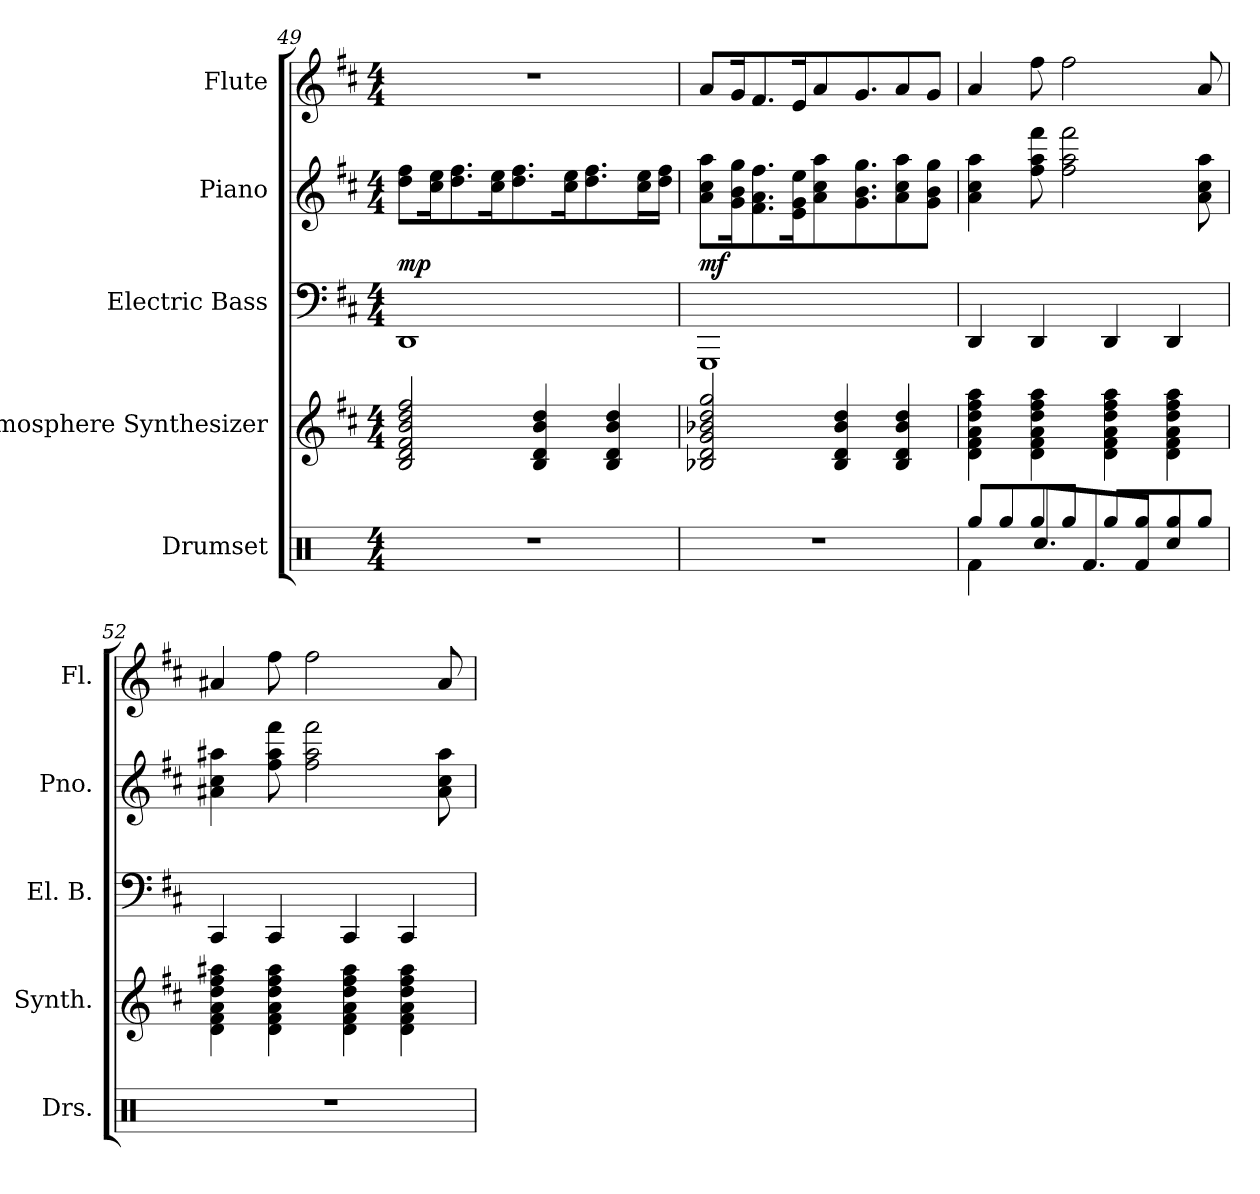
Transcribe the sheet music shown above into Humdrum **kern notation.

**kern	**kern	**kern	**kern	**dynam	**kern
*part5	*part4	*part3	*part2	*part2	*part1
*staff5	*staff4	*staff3	*staff2	*staff2	*staff1
*I"Drumset	*I"Atmosphere Synthesizer	*I"Electric Bass	*I"Piano	*	*I"Flute
*I'Drs.	*I'Synth.	*I'El. B.	*I'Pno.	*	*I'Fl.
!!LO:PB:g=z
*clefX	*clefG2	*clefF4	*clefG2	*	*clefG2
*	*ITrd7c12	*ITrd7c12	*	*	*
*k[]	*k[f#c#]	*k[f#c#]	*k[f#c#]	*	*k[f#c#]
*M4/4	*M4/4	*M4/4	*M4/4	*	*M4/4
=49	=49	=49	=49	=49	=49
!	!	!	!	!LO:DY:b	!
1r	2BB/ 2D/ 2F#/ 2B/ 2d/ 2f#/	1DDD	8dd\ 8ff#\L	mp	1r
.	.	.	16cc#\ 16ee\K	.	.
.	.	.	8.dd\ 8.ff#\	.	.
.	.	.	16cc#\ 16ee\K	.	.
.	.	.	8.dd\ 8.ff#\	.	.
.	4BB/ 4D/ 4B/ 4d/	.	.	.	.
.	.	.	16cc#\ 16ee\K	.	.
.	.	.	8.dd\ 8.ff#\	.	.
.	4BB/ 4D/ 4B/ 4d/	.	.	.	.
.	.	.	16cc#\ 16ee\L	.	.
.	.	.	16dd\ 16ff#\JJ	.	.
=50	=50	=50	=50	=50	=50
!	!	!	!	!LO:DY:b	!
1r	2BB-X/ 2D/ 2G/ 2B-X/ 2d/ 2g/	1GGGG	8a\ 8cc#\ 8aa\L	mf	8a/L
.	.	.	16g\ 16b\ 16gg\K	.	16g/K
.	.	.	8.f#\ 8.a\ 8.ff#\	.	8.f#/
.	.	.	16e\ 16g\ 16ee\K	.	16e/K
.	.	.	8a\ 8cc#\ 8aa\	.	8a/
.	4BB-/ 4D/ 4B-/ 4d/	.	.	.	.
.	.	.	8.g\ 8.b\ 8.gg\	.	8.g/
.	4BB-/ 4D/ 4B-/ 4d/	.	8a\ 8cc#\ 8aa\	.	8a/
.	.	.	8g\ 8b\ 8gg\J	.	8g/J
=51	=51	=51	=51	=51	=51
*^	*	*	*	*	*
8Rgg/L	4Rf\	4D\ 4F#\ 4A\ 4d\ 4f#\ 4a\	4DDD/	4a\ 4cc#\ 4aa\	.	4a/
8Rgg/	.	.	.	.	.	.
8Rgg/	8.Rcc/L	4D\ 4F#\ 4A\ 4d\ 4f#\ 4a\	4DDD/	8ff#\ 8aa\ 8fff#\	.	8ff#\
8Rgg/J	.	.	.	2ff#\ 2aa\ 2fff#\	.	2ff#\
.	8.Rf/	.	.	.	.	.
8Rgg/L	.	4D\ 4F#\ 4A\ 4d\ 4f#\ 4a\	4DDD/	.	.	.
8Rgg/	8Rf/J	.	.	.	.	.
8Rgg/	4Rcc/	4D\ 4F#\ 4A\ 4d\ 4f#\ 4a\	4DDD/	.	.	.
8Rgg/J	.	.	.	8a\ 8cc#\ 8aa\	.	8a/
*v	*v	*	*	*	*	*
=52	=52	=52	=52	=52	=52
1r	4D\ 4F#\ 4A\ 4d\ 4f#\ 4a#X\	4CCC#/	4a#X\ 4cc#\ 4aa#X\	.	4a#X/
.	4D\ 4F#\ 4A\ 4d\ 4f#\ 4a#\	4CCC#/	8ff#\ 8aa#\ 8fff#\	.	8ff#\
.	.	.	2ff#\ 2aa#\ 2fff#\	.	2ff#\
.	4D\ 4F#\ 4A\ 4d\ 4f#\ 4a#\	4CCC#/	.	.	.
.	4D\ 4F#\ 4A\ 4d\ 4f#\ 4a#\	4CCC#/	.	.	.
.	.	.	8a#\ 8cc#\ 8aa#\	.	8a#/
=	=	=	=	=	=
*-	*-	*-	*-	*-	*-
